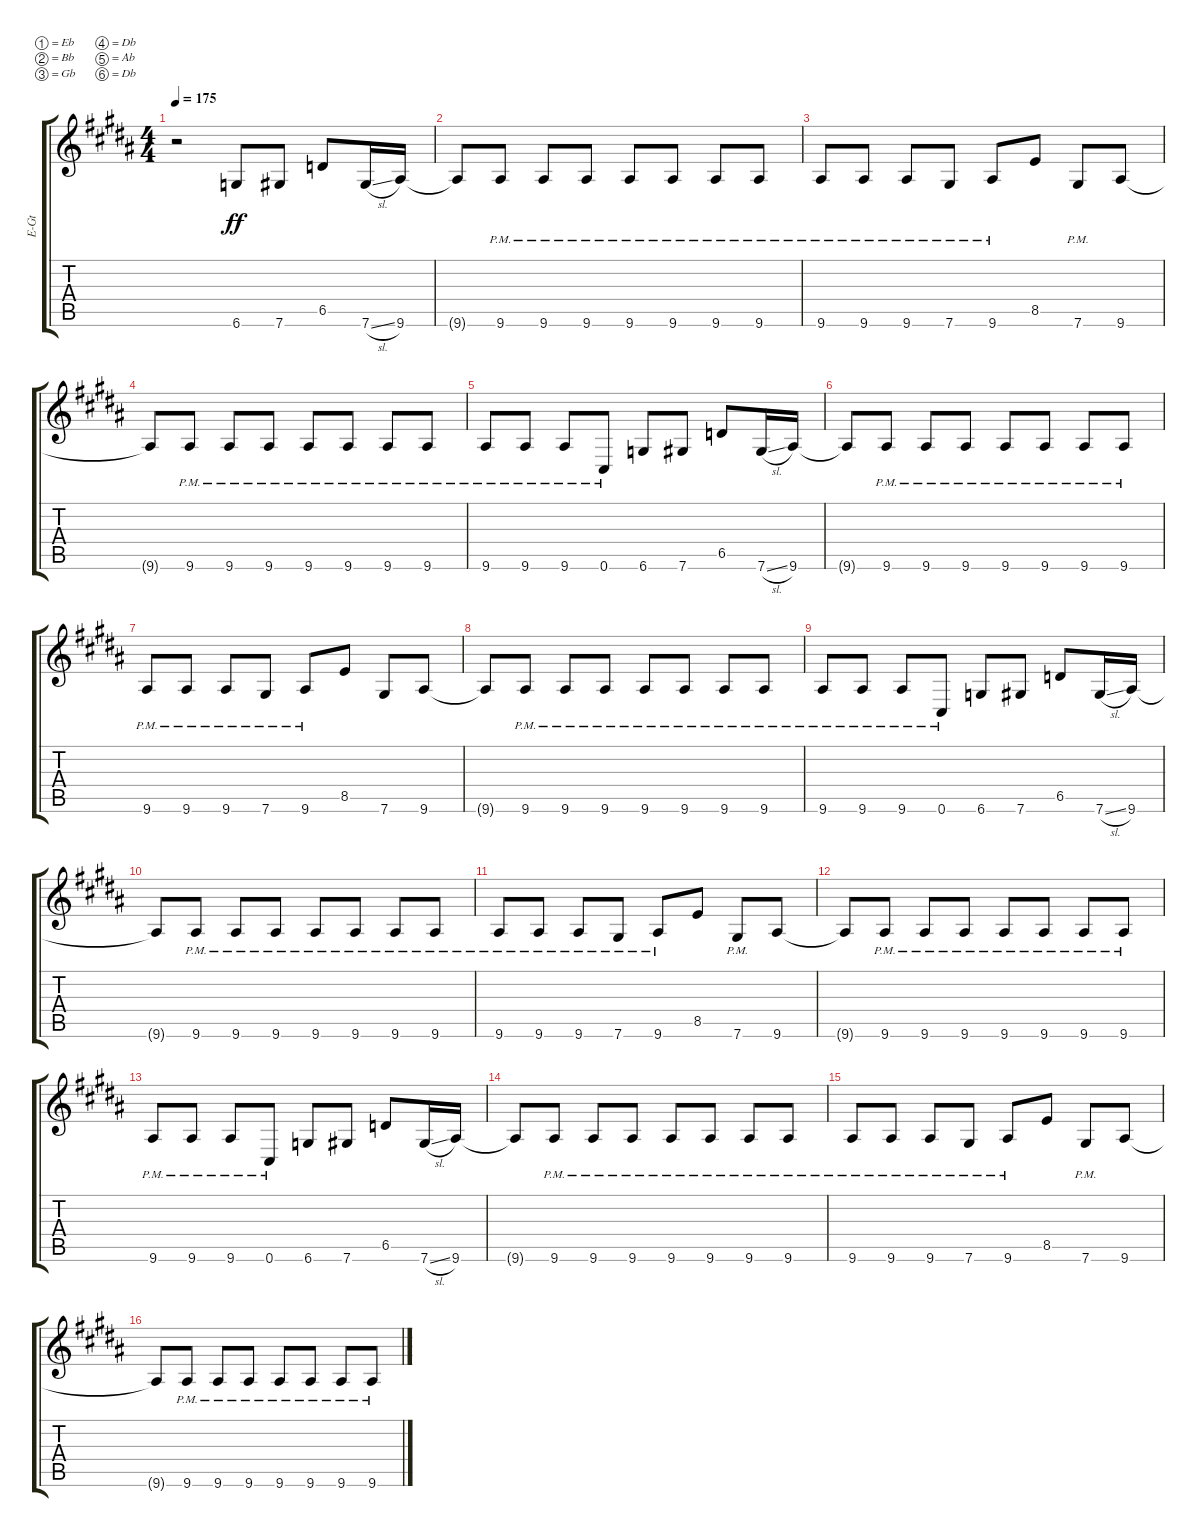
\defaultSystemsLayout 4
\bracketExtendMode groupsimilarinstruments
\otherSystemsTrackNameOrientation horizontal
\track ("Electric Guitar" "E-Gt") {instrument distortionguitar}
\staff {score tabs}
\tuning (Eb4 Bb3 Gb3 Db3 Ab2 Db2)
\ts (4 4)
\tempo 175
\clef g2
\ks b
r.2{dy ff instrument distortionguitar} 6.6{acc b}.8 7.6{acc forcenatural}.8 6.5{acc b}.8 7.6{sl acc forcenatural}.16 9.6{acc forcenatural}.16 |
9.6{t acc forcenatural}.8 9.6{pm acc forcenatural}.8 9.6{pm acc forcenatural}.8 9.6{pm acc forcenatural}.8 9.6{pm acc forcenatural}.8 9.6{pm acc forcenatural}.8 9.6{pm acc forcenatural}.8 9.6{pm acc forcenatural}.8 |
9.6{pm acc forcenatural}.8 9.6{pm acc forcenatural}.8 9.6{pm acc forcenatural}.8 7.6{pm acc forcenatural}.8 9.6{pm acc forcenatural}.8 8.5{acc forcenatural}.8 7.6{pm acc forcenatural}.8 9.6{acc forcenatural}.8 |
9.6{t acc forcenatural}.8 9.6{pm acc forcenatural}.8 9.6{pm acc forcenatural}.8 9.6{pm acc forcenatural}.8 9.6{pm acc forcenatural}.8 9.6{pm acc forcenatural}.8 9.6{pm acc forcenatural}.8 9.6{pm acc forcenatural}.8 |
9.6{pm acc forcenatural}.8 9.6{pm acc forcenatural}.8 9.6{pm acc forcenatural}.8 0.6{pm acc forcenatural}.8 6.6{acc b}.8 7.6{acc forcenatural}.8 6.5{acc b}.8 7.6{sl acc forcenatural}.16 9.6{acc forcenatural}.16 |
9.6{t acc forcenatural}.8 9.6{pm acc forcenatural}.8 9.6{pm acc forcenatural}.8 9.6{pm acc forcenatural}.8 9.6{pm acc forcenatural}.8 9.6{pm acc forcenatural}.8 9.6{pm acc forcenatural}.8 9.6{pm acc forcenatural}.8 |
9.6{pm acc forcenatural}.8 9.6{pm acc forcenatural}.8 9.6{pm acc forcenatural}.8 7.6{pm acc forcenatural}.8 9.6{pm acc forcenatural}.8 8.5{acc forcenatural}.8 7.6{acc forcenatural}.8 9.6{acc forcenatural}.8 |
9.6{t acc forcenatural}.8 9.6{pm acc forcenatural}.8 9.6{pm acc forcenatural}.8 9.6{pm acc forcenatural}.8 9.6{pm acc forcenatural}.8 9.6{pm acc forcenatural}.8 9.6{pm acc forcenatural}.8 9.6{pm acc forcenatural}.8 |
9.6{pm acc forcenatural}.8 9.6{pm acc forcenatural}.8 9.6{pm acc forcenatural}.8 0.6{pm acc forcenatural}.8 6.6{acc b}.8 7.6{acc forcenatural}.8 6.5{acc b}.8 7.6{sl acc forcenatural}.16 9.6{acc forcenatural}.16 |
9.6{t acc forcenatural}.8 9.6{pm acc forcenatural}.8 9.6{pm acc forcenatural}.8 9.6{pm acc forcenatural}.8 9.6{pm acc forcenatural}.8 9.6{pm acc forcenatural}.8 9.6{pm acc forcenatural}.8 9.6{pm acc forcenatural}.8 |
9.6{pm acc forcenatural}.8 9.6{pm acc forcenatural}.8 9.6{pm acc forcenatural}.8 7.6{pm acc forcenatural}.8 9.6{pm acc forcenatural}.8 8.5{acc forcenatural}.8 7.6{pm acc forcenatural}.8 9.6{acc forcenatural}.8 |
9.6{t acc forcenatural}.8 9.6{pm acc forcenatural}.8 9.6{pm acc forcenatural}.8 9.6{pm acc forcenatural}.8 9.6{pm acc forcenatural}.8 9.6{pm acc forcenatural}.8 9.6{pm acc forcenatural}.8 9.6{pm acc forcenatural}.8 |
9.6{pm acc forcenatural}.8 9.6{pm acc forcenatural}.8 9.6{pm acc forcenatural}.8 0.6{pm acc forcenatural}.8 6.6{acc b}.8 7.6{acc forcenatural}.8 6.5{acc b}.8 7.6{sl acc forcenatural}.16 9.6{acc forcenatural}.16 |
9.6{t acc forcenatural}.8 9.6{pm acc forcenatural}.8 9.6{pm acc forcenatural}.8 9.6{pm acc forcenatural}.8 9.6{pm acc forcenatural}.8 9.6{pm acc forcenatural}.8 9.6{pm acc forcenatural}.8 9.6{pm acc forcenatural}.8 |
9.6{pm acc forcenatural}.8 9.6{pm acc forcenatural}.8 9.6{pm acc forcenatural}.8 7.6{pm acc forcenatural}.8 9.6{pm acc forcenatural}.8 8.5{acc forcenatural}.8 7.6{pm acc forcenatural}.8 9.6{acc forcenatural}.8 |
9.6{t acc forcenatural}.8 9.6{pm acc forcenatural}.8 9.6{pm acc forcenatural}.8 9.6{pm acc forcenatural}.8 9.6{pm acc forcenatural}.8 9.6{pm acc forcenatural}.8 9.6{pm acc forcenatural}.8 9.6{pm acc forcenatural}.8
